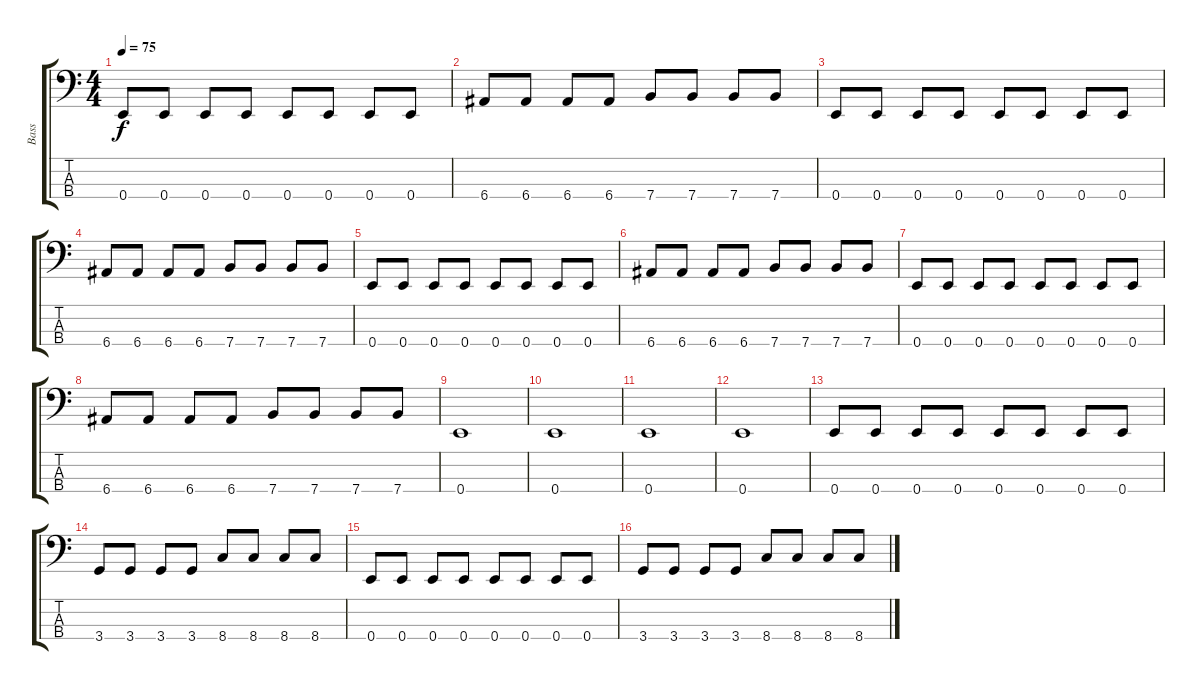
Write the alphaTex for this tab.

\track ("Bass" "Bass") {instrument electricbassfinger}
\staff {score tabs}
\tuning (G2 D2 A1 E1) {hide}
\ts (4 4)
\tempo 75
\clef f4
\ks c
0.4.8{dy f instrument electricbassfinger} 0.4.8 0.4.8 0.4.8 0.4.8 0.4.8 0.4.8 0.4.8 |
6.4.8 6.4.8 6.4.8 6.4.8 7.4.8 7.4.8 7.4.8 7.4.8 |
0.4.8 0.4.8 0.4.8 0.4.8 0.4.8 0.4.8 0.4.8 0.4.8 |
6.4.8 6.4.8 6.4.8 6.4.8 7.4.8 7.4.8 7.4.8 7.4.8 |
0.4.8 0.4.8 0.4.8 0.4.8 0.4.8 0.4.8 0.4.8 0.4.8 |
6.4.8 6.4.8 6.4.8 6.4.8 7.4.8 7.4.8 7.4.8 7.4.8 |
0.4.8 0.4.8 0.4.8 0.4.8 0.4.8 0.4.8 0.4.8 0.4.8 |
6.4.8 6.4.8 6.4.8 6.4.8 7.4.8 7.4.8 7.4.8 7.4.8 |
0.4.1 |
0.4.1 |
0.4.1 |
0.4.1 |
0.4.8 0.4.8 0.4.8 0.4.8 0.4.8 0.4.8 0.4.8 0.4.8 |
3.4.8 3.4.8 3.4.8 3.4.8 8.4.8 8.4.8 8.4.8 8.4.8 |
0.4.8 0.4.8 0.4.8 0.4.8 0.4.8 0.4.8 0.4.8 0.4.8 |
3.4.8 3.4.8 3.4.8 3.4.8 8.4.8 8.4.8 8.4.8 8.4.8
